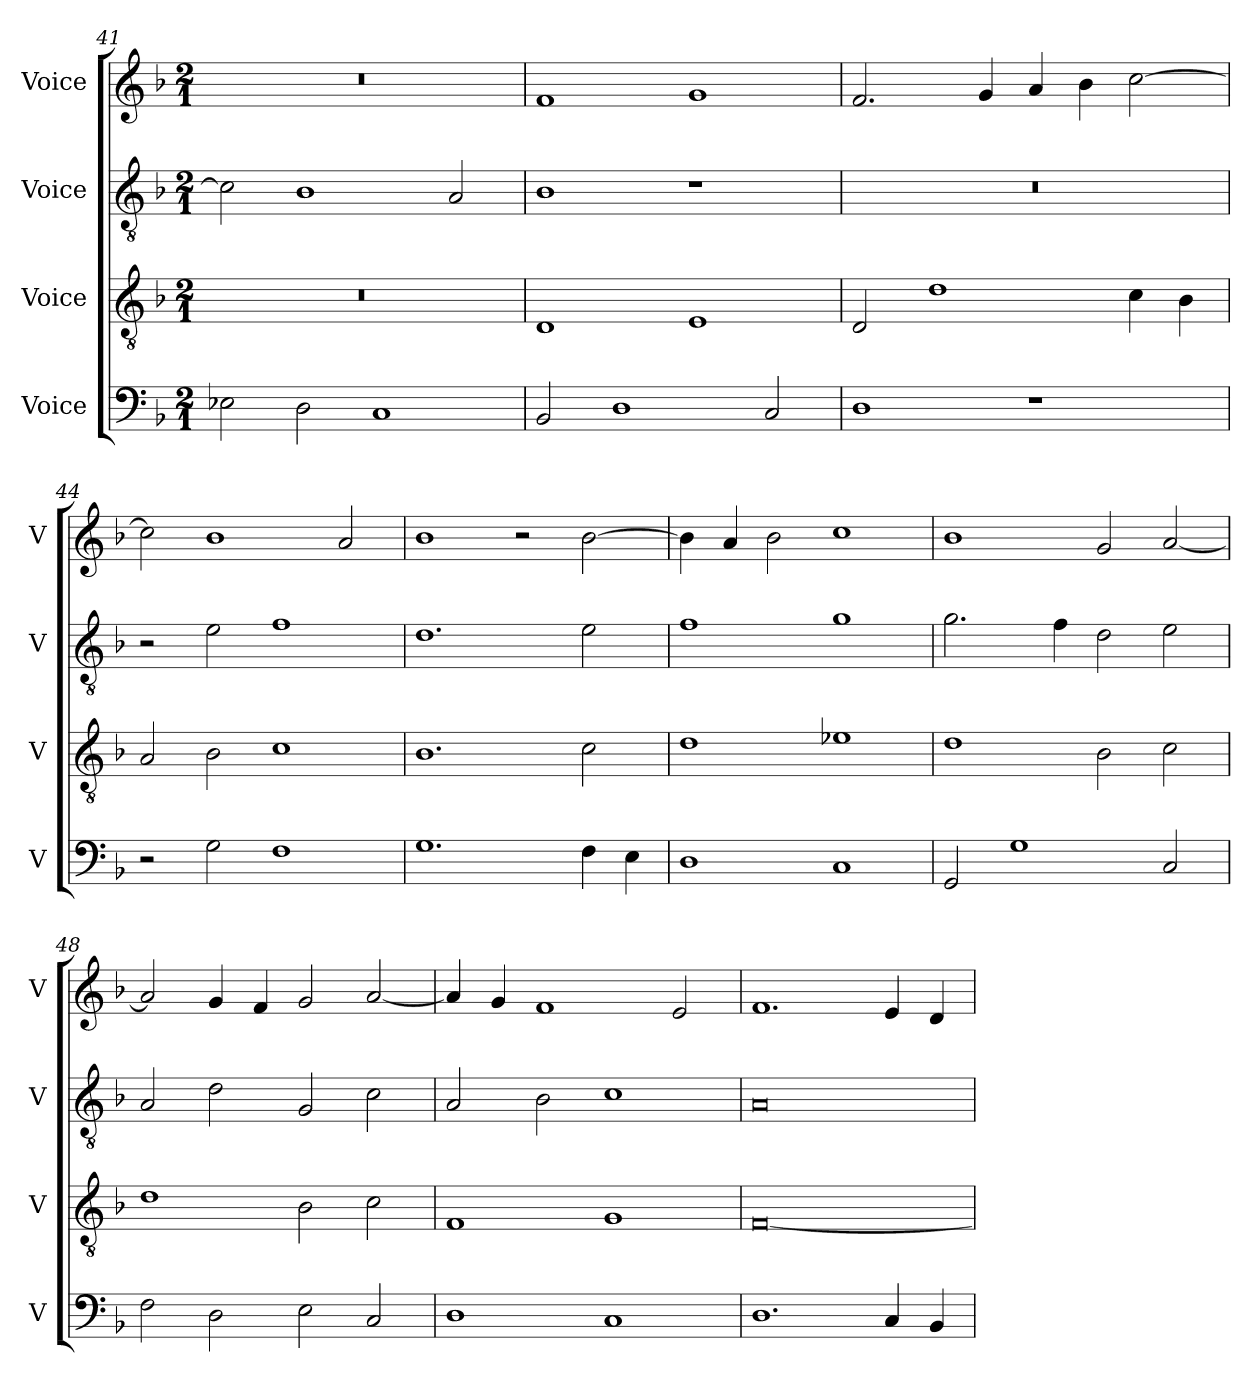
**kern	**kern	**kern	**kern
*part4	*part3	*part2	*part1
*staff4	*staff3	*staff2	*staff1
*I"Voice	*I"Voice	*I"Voice	*I"Voice
*I'V	*I'V	*I'V	*I'V
*clefF4	*clefGv2	*clefGv2	*clefG2
*k[b-]	*k[b-]	*k[b-]	*k[b-]
*M2/1	*M2/1	*M2/1	*M2/1
=41	=41	=41	=41
2E-X\	0r	2c\]	0r
2D\	.	1B-	.
1C	.	.	.
.	.	2A/	.
!!LO:LB:g=z
=42	=42	=42	=42
2BB-/	1D	1B-	1f
1D	.	.	.
.	1E	1r	1g
2C/	.	.	.
=43	=43	=43	=43
1D	2D/	0r	2.f/
.	1d	.	.
.	.	.	4g/
1r	.	.	4a/
.	.	.	4b-\
.	4c\	.	[2cc\
.	4B-\	.	.
=44	=44	=44	=44
2r	2A/	2r	2cc\]
2G\	2B-\	2e\	1b-
1F	1c	1f	.
.	.	.	2a/
=45	=45	=45	=45
1.G	1.B-	1.d	1b-
.	.	.	2r
4F\	2c\	2e\	[2b-\
4E\	.	.	.
!!LO:LB:g=z
=46	=46	=46	=46
1D	1d	1f	4b-\]
.	.	.	4a/
.	.	.	2b-\
1C	1e-X	1g	1cc
=47	=47	=47	=47
2GG/	1d	2.g\	1b-
1G	.	.	.
.	.	4f\	.
.	2B-\	2d\	2g/
2C/	2c\	2e\	[2a/
=48	=48	=48	=48
2F\	1d	2A/	2a/]
2D\	.	2d\	4g/
.	.	.	4f/
2E\	2B-\	2G/	2g/
2C/	2c\	2c\	[2a/
=49	=49	=49	=49
1D	1F	2A/	4a/]
.	.	.	4g/
.	.	2B-\	1f
1C	1G	1c	.
.	.	.	2e/
!!LO:LB:g=z
=50	=50	=50	=50
1.D	[0F	0A	1.f
4C/	.	.	4e/
4BB-/	.	.	4d/
=	=	=	=
*-	*-	*-	*-
